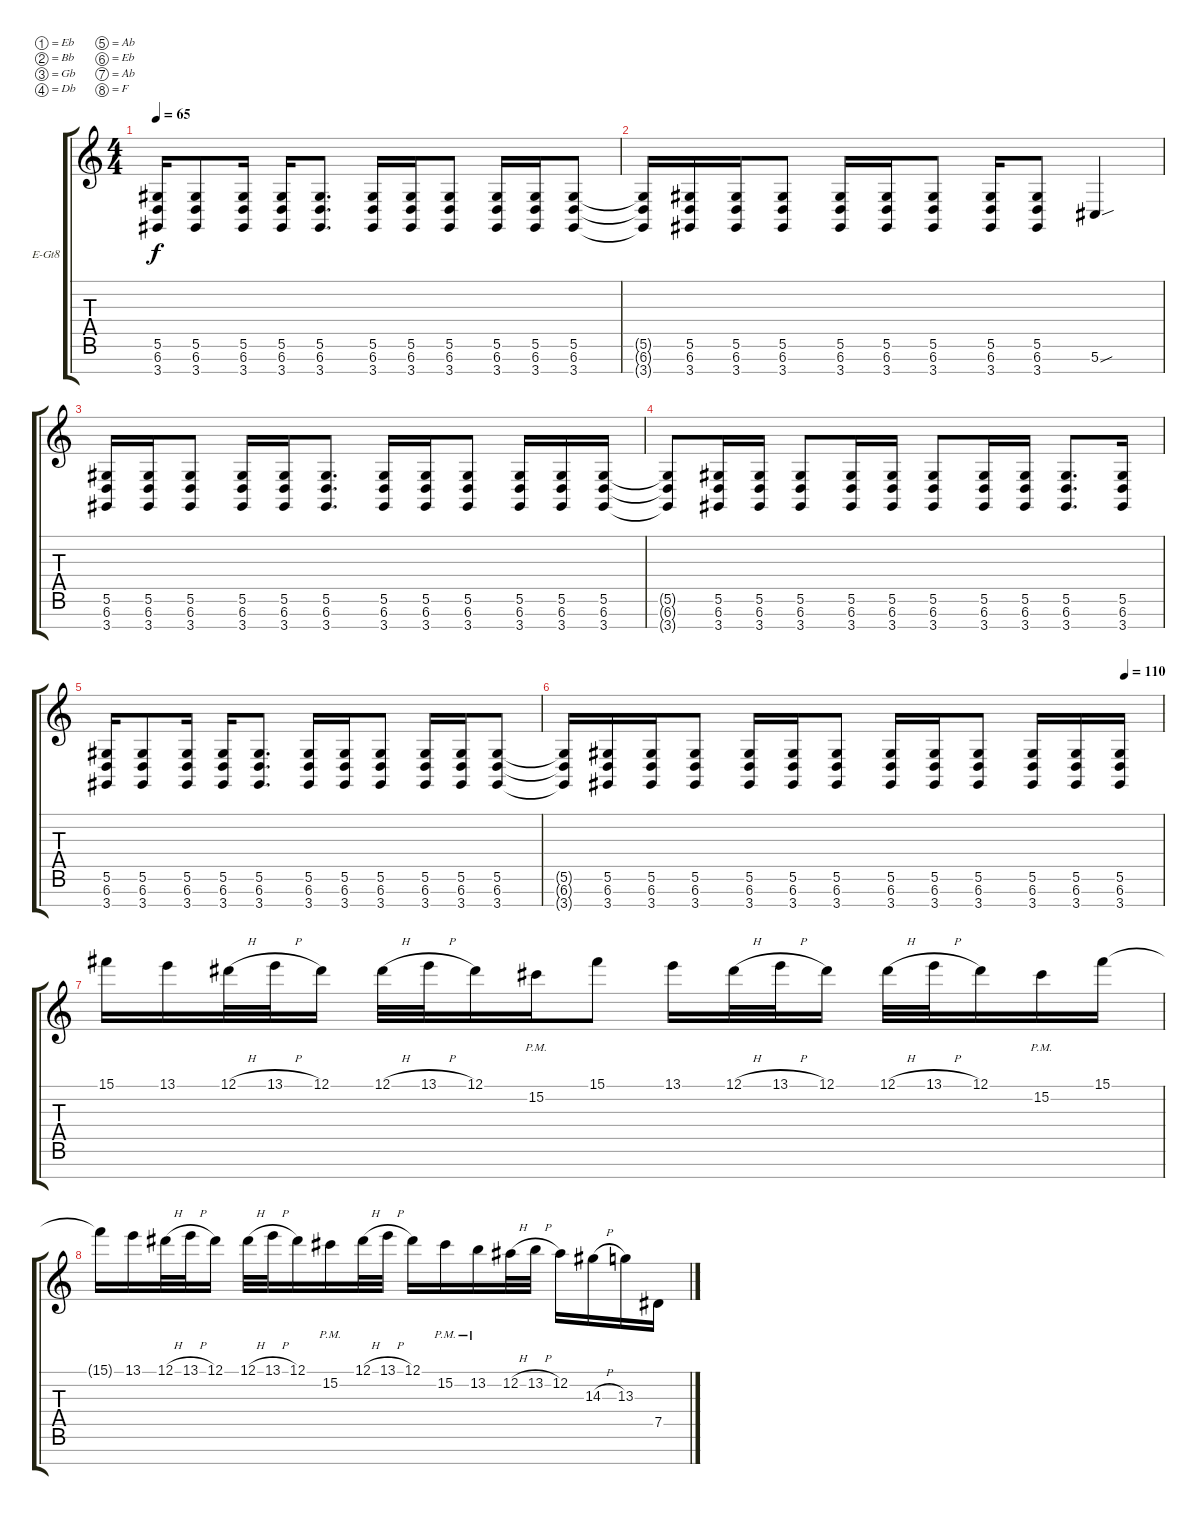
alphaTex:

\defaultSystemsLayout 4
\bracketExtendMode groupsimilarinstruments
\firstSystemTrackNameOrientation horizontal
\otherSystemsTrackNameOrientation horizontal
\track ("Electric Guitar" "E-Gt8") {instrument distortionguitar}
\staff {score tabs}
\tuning (Eb4 Bb3 Gb3 Db3 Ab2 Eb2 Ab1 F1)
\ts (4 4)
\tempo 65
\clef g2
\ks c
(6.7 3.8 5.6).16{dy f} (6.7 3.8 5.6).8 (6.7 3.8 5.6).16 (6.7 3.8 5.6).16 (6.7 3.8 5.6).8{d} (6.7 3.8 5.6).16 (6.7 3.8 5.6).16 (6.7 3.8 5.6).8 (6.7 3.8 5.6).16 (6.7 3.8 5.6).16 (6.7 3.8 5.6).8 |
(6.7{t} 3.8{t} 5.6{t}).16 (6.7 3.8 5.6).16 (6.7 3.8 5.6).16 (6.7 3.8 5.6).8 (6.7 3.8 5.6).16 (6.7 3.8 5.6).16 (6.7 3.8 5.6).8 (6.7 3.8 5.6).16 (6.7 3.8 5.6).8 5.7{sou}.4 |
(6.7 3.8 5.6).16 (5.6 6.7 3.8).16 (5.6 6.7 3.8).8 (5.6 6.7 3.8).16 (5.6 6.7 3.8).16 (5.6 6.7 3.8).8{d} (5.6 6.7 3.8).16 (5.6 6.7 3.8).16 (5.6 6.7 3.8).8 (5.6 6.7 3.8).16 (5.6 6.7 3.8).16 (5.6 6.7 3.8).16 |
(5.6{t} 6.7{t} 3.8{t}).8 (5.6 6.7 3.8).16 (5.6 6.7 3.8).16 (5.6 6.7 3.8).8 (5.6 6.7 3.8).16 (5.6 6.7 3.8).16 (5.6 6.7 3.8).8 (5.6 6.7 3.8).16 (5.6 6.7 3.8).16 (5.6 6.7 3.8).8{d} (5.6 6.7 3.8).16 |
(5.6 6.7 3.8).16 (5.6 6.7 3.8).8 (5.6 6.7 3.8).16 (5.6 6.7 3.8).16 (5.6 6.7 3.8).8{d} (5.6 6.7 3.8).16 (5.6 6.7 3.8).16 (5.6 6.7 3.8).8 (5.6 6.7 3.8).16 (5.6 6.7 3.8).16 (5.6 6.7 3.8).8 |
\tempo (110 0.9375)
(5.6{t} 6.7{t} 3.8{t}).16 (5.6 6.7 3.8).16 (5.6 6.7 3.8).16 (5.6 6.7 3.8).8 (5.6 6.7 3.8).16 (5.6 6.7 3.8).16 (5.6 6.7 3.8).8 (5.6 6.7 3.8).16 (5.6 6.7 3.8).16 (5.6 6.7 3.8).8 (5.6 6.7 3.8).16 (5.6 6.7 3.8).16 (5.6 6.7 3.8).16 |
15.1.16 13.1.16 12.1{h}.32 13.1{h}.32 12.1.16 12.1{h}.32 13.1{h}.32 12.1.16 15.2{pm}.16 15.1.8 13.1.16 12.1{h}.32 13.1{h}.32 12.1.16 12.1{h}.32 13.1{h}.32 12.1.16 15.2{pm}.16 15.1.16 |
15.1{t}.16 13.1.16 12.1{h}.32 13.1{h}.32 12.1.16 12.1{h}.32 13.1{h}.32 12.1.16 15.2{pm}.16 12.1{h}.32 13.1{h}.32 12.1.16 15.2{pm}.16 13.2{pm}.16 12.2{h}.32 13.2{h}.32 12.2.16 14.3{h}.16 13.3.16 7.5.16
